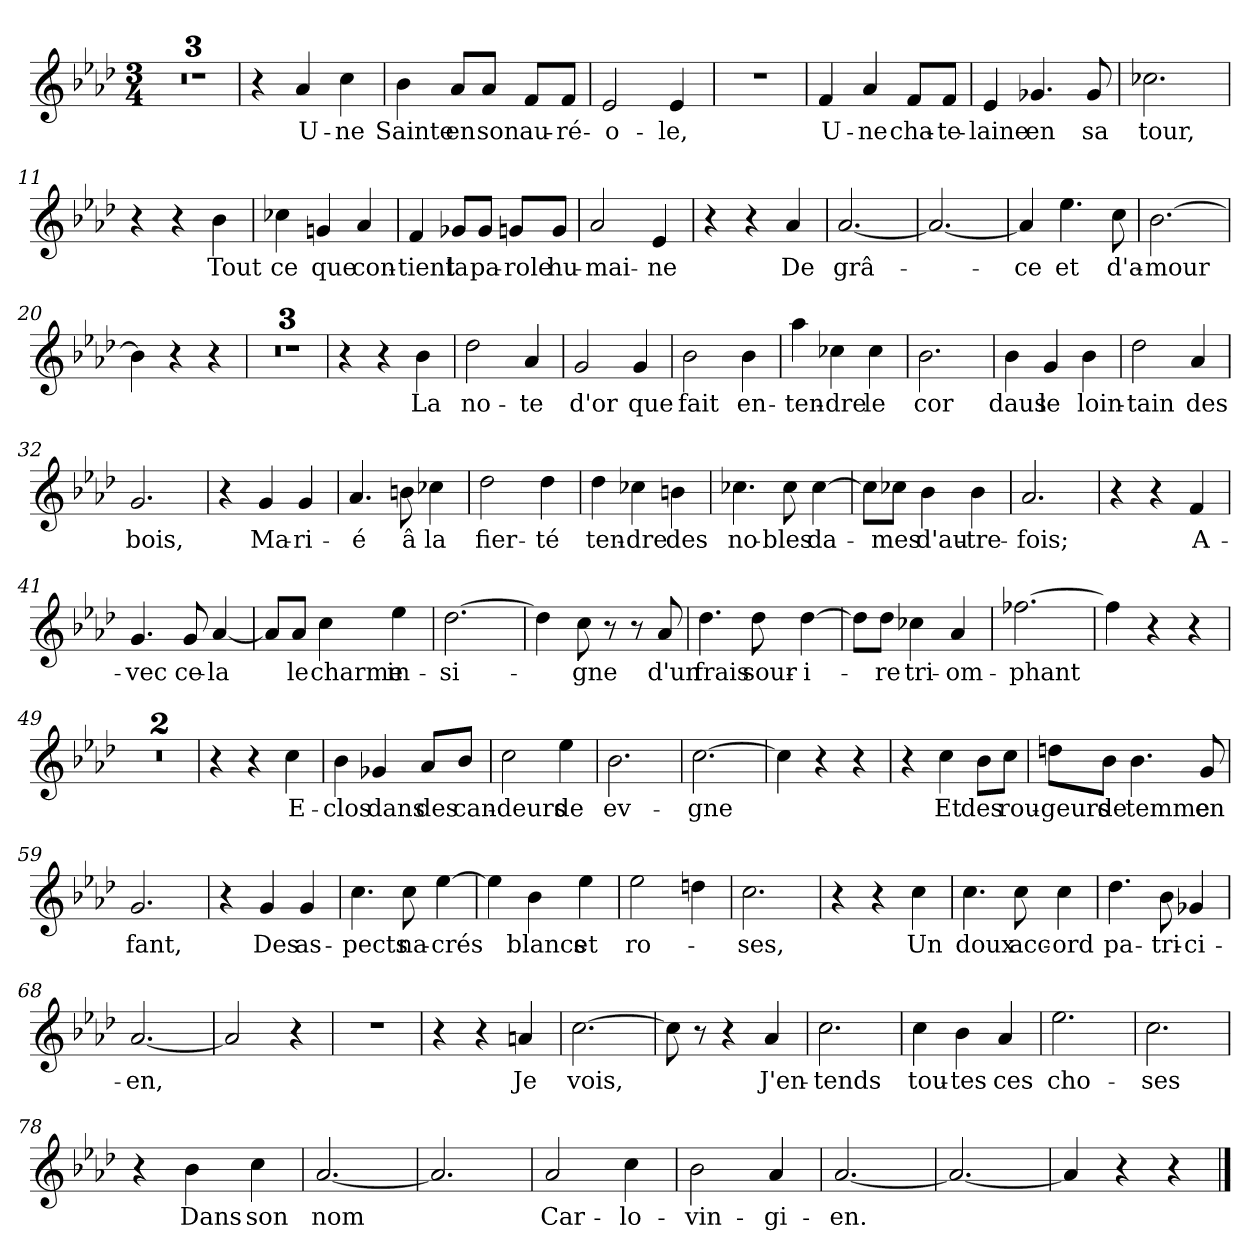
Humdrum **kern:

**kern	**text
*part1	*part1
*staff1	*staff1
*clefG2	*
*k[b-e-a-d-]	*
*M3/4	*
=1	=1
2.r	.
=2	=2
2.r	.
=3	=3
2.r	.
=4	=4
4r	.
!	!LO:LY:b
4a-/	U-
!	!LO:LY:b
4cc\	-ne
=5	=5
!	!LO:LY:b
4b-\	Sainte
!	!LO:LY:b
8a-/L	en
!	!LO:LY:b
8a-/J	son
!	!LO:LY:b
8f/L	au-
!	!LO:LY:b
8f/J	-ré-
=6	=6
!	!LO:LY:b
2e-/	-o-
!	!LO:LY:b
4e-/	-le,
=7	=7
2.r	.
=8	=8
!	!LO:LY:b
4f/	U-
!	!LO:LY:b
4a-/	-ne
!	!LO:LY:b
8f/L	cha-
!	!LO:LY:b
8f/J	-te-
=9	=9
!	!LO:LY:b
4e-/	-laine
!	!LO:LY:b
4.g-X/	en
!	!LO:LY:b
8g-/	sa
=10	=10
!	!LO:LY:b
2.cc-X\	tour,
=11	=11
4r	.
4r	.
!	!LO:LY:b
4b-\	Tout
!!LO:LB:g=z
=12	=12
!	!LO:LY:b
4cc-X\	ce
!	!LO:LY:b
4gn/	que
!	!LO:LY:b
4a-/	con-
=13	=13
!	!LO:LY:b
4f/	-tient
!	!LO:LY:b
8g-X/L	la
!	!LO:LY:b
8g-/J	pa-
!	!LO:LY:b
8gn/L	-role
!	!LO:LY:b
8g/J	hu-
=14	=14
!	!LO:LY:b
2a-/	-mai-
!	!LO:LY:b
4e-/	-ne
=15	=15
4r	.
4r	.
!	!LO:LY:b
4a-/	De
=16	=16
!	!LO:LY:b
[2.a-/	grâ-
=17	=17
2.a-/_	.
=18	=18
!	!LO:LY:b
4a-/]	-ce
!	!LO:LY:b
4.ee-\	et
!	!LO:LY:b
8cc\	d'a-
=19	=19
!	!LO:LY:b
[2.b-\	-mour
=20	=20
4b-\]	.
4r	.
4r	.
=21	=21
2.r	.
=22	=22
2.r	.
=23	=23
2.r	.
=24	=24
4r	.
4r	.
!	!LO:LY:b
4b-\	La
!!LO:LB:g=z
=25	=25
!	!LO:LY:b
2dd-\	no-
!	!LO:LY:b
4a-/	-te
=26	=26
!	!LO:LY:b
2g/	d'or
!	!LO:LY:b
4g/	que
=27	=27
!	!LO:LY:b
2b-\	fait
!	!LO:LY:b
4b-\	en-
=28	=28
!	!LO:LY:b
4aa-\	-ten-
!	!LO:LY:b
4cc-X\	-dre
!	!LO:LY:b
4cc-\	le
=29	=29
!	!LO:LY:b
2.b-\	cor
=30	=30
!	!LO:LY:b
4b-\	daus
!	!LO:LY:b
4g/	le
!	!LO:LY:b
4b-\	loin-
=31	=31
!	!LO:LY:b
2dd-\	-tain
!	!LO:LY:b
4a-/	des
=32	=32
!	!LO:LY:b
2.g/	bois,
=33	=33
4r	.
!	!LO:LY:b
4g/	Ma-
!	!LO:LY:b
4g/	-ri-
=34	=34
!	!LO:LY:b
4.a-/	-é
!	!LO:LY:b
8bn\	â
!	!LO:LY:b
4cc-X\	la
=35	=35
!	!LO:LY:b
2dd-\	fier-
!	!LO:LY:b
4dd-\	-té
!!LO:LB:g=z
=36	=36
!	!LO:LY:b
4dd-\	ten-
!	!LO:LY:b
4cc-X\	-dre
!	!LO:LY:b
4bn\	des
=37	=37
!	!LO:LY:b
4.cc-X\	no-
!	!LO:LY:b
8cc-\	-bles
!	!LO:LY:b
[4cc-\	da-
=38	=38
8cc-\L]	.
!	!LO:LY:b
8cc-X\J	-mes
!	!LO:LY:b
4b-\	d'au-
!	!LO:LY:b
4b-\	-tre-
=39	=39
!	!LO:LY:b
2.a-/	-fois;
=40	=40
4r	.
4r	.
!	!LO:LY:b
4f/	A-
=41	=41
!	!LO:LY:b
4.g/	-vec
!	!LO:LY:b
8g/	ce-
!	!LO:LY:b
[4a-/	-la
=42	=42
8a-/L]	.
!	!LO:LY:b
8a-/J	le
!	!LO:LY:b
4cc\	charme
!	!LO:LY:b
4ee-\	in-
=43	=43
!	!LO:LY:b
[2.dd-\	-si-
=44	=44
4dd-\]	.
!	!LO:LY:b
8cc\	-gne
8r	.
8r	.
!	!LO:LY:b
8a-/	d'un
!!LO:LB:g=z
=45	=45
!	!LO:LY:b
4.dd-\	frais
!	!LO:LY:b
8dd-\	sour-
!	!LO:LY:b
[4dd-\	-i-
=46	=46
8dd-\L]	.
!	!LO:LY:b
8dd-\J	-re
!	!LO:LY:b
4cc-X\	tri-
!	!LO:LY:b
4a-/	-om-
=47	=47
!	!LO:LY:b
[2.ff-X\	-phant
=48	=48
4ff-\]	.
4r	.
4r	.
=49	=49
2.r	.
=50	=50
2.r	.
=51	=51
4r	.
4r	.
!	!LO:LY:b
4cc\	E-
=52	=52
!	!LO:LY:b
4b-\	-clos
!	!LO:LY:b
4g-X/	dans
!	!LO:LY:b
8a-/L	des
!	!LO:LY:b
8b-/J	can-
=53	=53
!	!LO:LY:b
2cc\	-deurs
!	!LO:LY:b
4ee-\	de
=54	=54
!	!LO:LY:b
2.b-\	ev-
=55	=55
!	!LO:LY:b
[2.cc\	-gne
=56	=56
4cc\]	.
4r	.
4r	.
!!LO:LB:g=z
=57	=57
4r	.
!	!LO:LY:b
4cc\	Et
!	!LO:LY:b
8b-\L	des
!	!LO:LY:b
8cc\J	rou-
=58	=58
!	!LO:LY:b
8ddn\L	-geurs
!	!LO:LY:b
8b-\J	de
!	!LO:LY:b
4.b-\	temme
!	!LO:LY:b
8g/	en
=59	=59
!	!LO:LY:b
2.g/	-fant,
=60	=60
4r	.
!	!LO:LY:b
4g/	Des
!	!LO:LY:b
4g/	as-
=61	=61
!	!LO:LY:b
4.cc\	-pects
!	!LO:LY:b
8cc\	na-
!	!LO:LY:b
[4ee-\	-crés
=62	=62
4ee-\]	.
!	!LO:LY:b
4b-\	blancs
!	!LO:LY:b
4ee-\	et
=63	=63
!	!LO:LY:b
2ee-\	ro-
4ddn\	.
=64	=64
!	!LO:LY:b
2.cc\	-ses,
=65	=65
4r	.
4r	.
!	!LO:LY:b
4cc\	Un
=66	=66
!	!LO:LY:b
4.cc\	doux
!	!LO:LY:b
8cc\	acc-
!	!LO:LY:b
4cc\	-ord
!!LO:LB:g=z
=67	=67
!	!LO:LY:b
4.dd-\	pa-
!	!LO:LY:b
8b-\	-tri-
!	!LO:LY:b
4g-X/	-ci-
=68	=68
!	!LO:LY:b
[2.a-/	-en,
=69	=69
2a-/]	.
4r	.
=70	=70
2.r	.
=71	=71
4r	.
4r	.
!	!LO:LY:b
4an/	Je
=72	=72
!	!LO:LY:b
[2.cc\	vois,
=73	=73
8cc\]	.
8r	.
4r	.
!	!LO:LY:b
4a-/	J'en-
=74	=74
!	!LO:LY:b
2.cc\	-tends
=75	=75
!	!LO:LY:b
4cc\	tou-
!	!LO:LY:b
4b-\	-tes
!	!LO:LY:b
4a-/	ces
=76	=76
!	!LO:LY:b
2.ee-\	cho-
=77	=77
!	!LO:LY:b
2.cc\	-ses
=78	=78
4r	.
!	!LO:LY:b
4b-\	Dans
!	!LO:LY:b
4cc\	son
=79	=79
!	!LO:LY:b
[2.a-/	nom
=80	=80
2.a-/]	.
!!LO:LB:g=z
=81	=81
!	!LO:LY:b
2a-/	Car-
!	!LO:LY:b
4cc\	-lo-
=82	=82
!	!LO:LY:b
2b-\	-vin-
!	!LO:LY:b
4a-/	-gi-
=83	=83
!	!LO:LY:b
[2.a-/	-en.
=84	=84
2.a-/_	.
=85	=85
4a-/]	.
4r	.
4r	.
==	==
*-	*-
